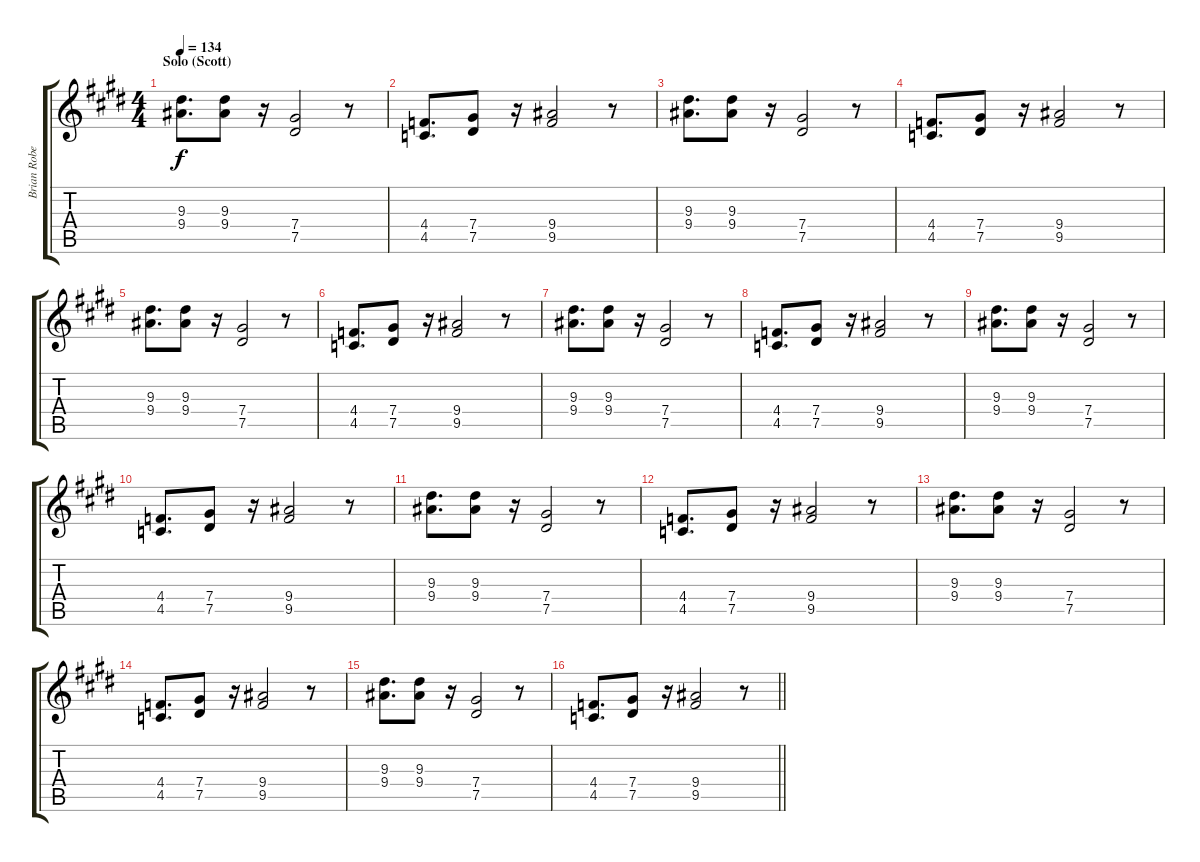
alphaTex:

\track ("Brian Robertson" "Brian Robe") {instrument distortionguitar}
\staff {score tabs}
\tuning (Eb4 Bb3 Gb3 Db3 Ab2 Eb2) {hide}
\ts (4 4)
\section ("" "Solo (Scott)")
\tempo 134
\clef g2
\ks e
(9.3 9.4).8{d dy f} (9.3 9.4).8 r.16 (7.4 7.5).2 r.8 |
(4.4 4.5).8{d} (7.4 7.5).8 r.16 (9.4 9.5).2 r.8 |
(9.3 9.4).8{d} (9.3 9.4).8 r.16 (7.4 7.5).2 r.8 |
(4.4 4.5).8{d} (7.4 7.5).8 r.16 (9.4 9.5).2 r.8 |
(9.3 9.4).8{d} (9.3 9.4).8 r.16 (7.4 7.5).2 r.8 |
(4.4 4.5).8{d} (7.4 7.5).8 r.16 (9.4 9.5).2 r.8 |
(9.3 9.4).8{d} (9.3 9.4).8 r.16 (7.4 7.5).2 r.8 |
(4.4 4.5).8{d} (7.4 7.5).8 r.16 (9.4 9.5).2 r.8 |
(9.3 9.4).8{d} (9.3 9.4).8 r.16 (7.4 7.5).2 r.8 |
(4.4 4.5).8{d} (7.4 7.5).8 r.16 (9.4 9.5).2 r.8 |
(9.3 9.4).8{d} (9.3 9.4).8 r.16 (7.4 7.5).2 r.8 |
(4.4 4.5).8{d} (7.4 7.5).8 r.16 (9.4 9.5).2 r.8 |
(9.3 9.4).8{d} (9.3 9.4).8 r.16 (7.4 7.5).2 r.8 |
(4.4 4.5).8{d} (7.4 7.5).8 r.16 (9.4 9.5).2 r.8 |
(9.3 9.4).8{d} (9.3 9.4).8 r.16 (7.4 7.5).2 r.8 |
\barLineRight lightlight
(4.4 4.5).8{d} (7.4 7.5).8 r.16 (9.4 9.5).2 r.8
